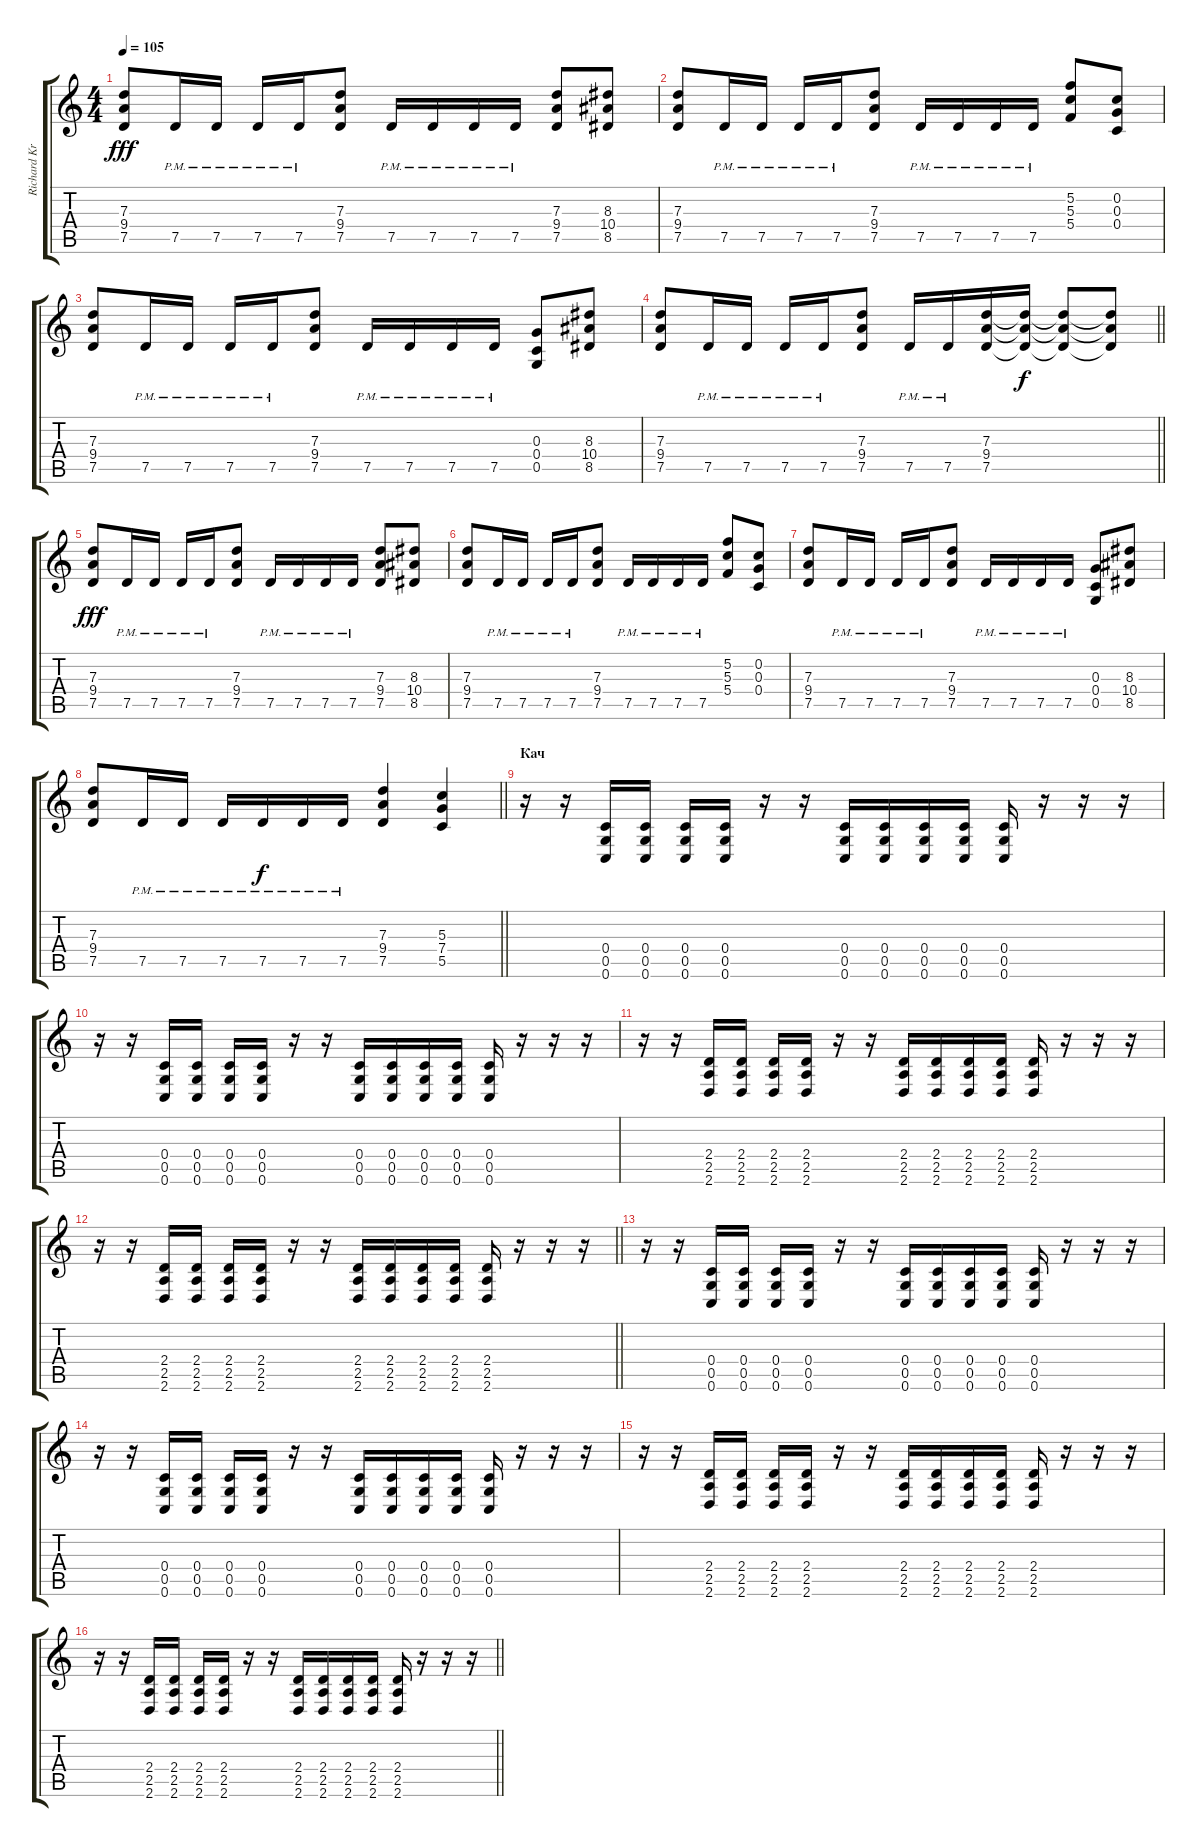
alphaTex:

\track ("Richard Kruspe" "Richard Kr") {instrument distortionguitar}
\staff {score tabs}
\tuning (E4 C4 G3 C3 G2 C2) {hide}
\ts (4 4)
\tempo 105
\clef g2
\ks c
(7.3 9.4 7.5).8{dy fff balance 0} 7.5{pm}.16 7.5{pm}.16 7.5{pm}.16 7.5{pm}.16 (7.3 9.4 7.5).8 7.5{pm}.16 7.5{pm}.16 7.5{pm}.16 7.5{pm}.16 (7.3 9.4 7.5).8 (8.3 10.4 8.5).8 |
(7.3 9.4 7.5).8 7.5{pm}.16 7.5{pm}.16 7.5{pm}.16 7.5{pm}.16 (7.3 9.4 7.5).8 7.5{pm}.16 7.5{pm}.16 7.5{pm}.16 7.5{pm}.16 (5.2 5.3 5.4).8 (0.2 0.3 0.4).8 |
(7.3 9.4 7.5).8{balance 0} 7.5{pm}.16 7.5{pm}.16 7.5{pm}.16 7.5{pm}.16 (7.3 9.4 7.5).8 7.5{pm}.16 7.5{pm}.16 7.5{pm}.16 7.5{pm}.16 (0.3 0.4 0.5).8 (8.3 10.4 8.5).8 |
\barLineRight lightlight
(7.3 9.4 7.5).8 7.5{pm}.16 7.5{pm}.16 7.5{pm}.16 7.5{pm}.16 (7.3 9.4 7.5).8 7.5{pm}.16 7.5{pm}.16 (7.3 9.4 7.5).16 (7.3{t} 9.4{t} 7.5{t}).16{dy f} (7.3{t} 9.4{t} 7.5{t}).8 (7.3{t} 9.4{t} 7.5{t}).8 |
(7.3 9.4 7.5).8{dy fff balance 16} 7.5{pm}.16 7.5{pm}.16 7.5{pm}.16 7.5{pm}.16 (7.3 9.4 7.5).8 7.5{pm}.16 7.5{pm}.16 7.5{pm}.16 7.5{pm}.16 (7.3 9.4 7.5).8 (8.3 10.4 8.5).8 |
(7.3 9.4 7.5).8 7.5{pm}.16 7.5{pm}.16 7.5{pm}.16 7.5{pm}.16 (7.3 9.4 7.5).8 7.5{pm}.16 7.5{pm}.16 7.5{pm}.16 7.5{pm}.16 (5.2 5.3 5.4).8 (0.2 0.3 0.4).8 |
(7.3 9.4 7.5).8{balance 16} 7.5{pm}.16 7.5{pm}.16 7.5{pm}.16 7.5{pm}.16 (7.3 9.4 7.5).8 7.5{pm}.16 7.5{pm}.16 7.5{pm}.16 7.5{pm}.16 (0.3 0.4 0.5).8 (8.3 10.4 8.5).8 |
\barLineRight lightlight
(7.3 9.4 7.5).8 7.5{pm}.16 7.5{pm}.16 7.5{pm}.16 7.5{pm}.16{dy f} 7.5{pm}.16 7.5{pm}.16 (7.3 9.4 7.5).4 (5.3 7.4 5.5).4 |
\section ("" "Кач")
r.16{balance 0} r.16 (0.4 0.5 0.6).16 (0.4 0.5 0.6).16 (0.4 0.5 0.6).16 (0.4 0.5 0.6).16 r.16 r.16 (0.4 0.5 0.6).16 (0.4 0.5 0.6).16 (0.4 0.5 0.6).16 (0.4 0.5 0.6).16 (0.4 0.5 0.6).16 r.16 r.16 r.16 |
r.16 r.16 (0.4 0.5 0.6).16 (0.4 0.5 0.6).16 (0.4 0.5 0.6).16 (0.4 0.5 0.6).16 r.16 r.16 (0.4 0.5 0.6).16 (0.4 0.5 0.6).16 (0.4 0.5 0.6).16 (0.4 0.5 0.6).16 (0.4 0.5 0.6).16 r.16 r.16 r.16 |
r.16 r.16 (2.4 2.5 2.6).16 (2.4 2.5 2.6).16 (2.4 2.5 2.6).16 (2.4 2.5 2.6).16 r.16 r.16 (2.4 2.5 2.6).16 (2.4 2.5 2.6).16 (2.4 2.5 2.6).16 (2.4 2.5 2.6).16 (2.4 2.5 2.6).16 r.16 r.16 r.16 |
\barLineRight lightlight
r.16 r.16 (2.4 2.5 2.6).16 (2.4 2.5 2.6).16 (2.4 2.5 2.6).16 (2.4 2.5 2.6).16 r.16 r.16 (2.4 2.5 2.6).16 (2.4 2.5 2.6).16 (2.4 2.5 2.6).16 (2.4 2.5 2.6).16 (2.4 2.5 2.6).16 r.16 r.16 r.16 |
r.16 r.16 (0.4 0.5 0.6).16 (0.4 0.5 0.6).16 (0.4 0.5 0.6).16 (0.4 0.5 0.6).16 r.16 r.16 (0.4 0.5 0.6).16 (0.4 0.5 0.6).16 (0.4 0.5 0.6).16 (0.4 0.5 0.6).16 (0.4 0.5 0.6).16 r.16 r.16 r.16 |
r.16 r.16 (0.4 0.5 0.6).16 (0.4 0.5 0.6).16 (0.4 0.5 0.6).16 (0.4 0.5 0.6).16 r.16 r.16 (0.4 0.5 0.6).16 (0.4 0.5 0.6).16 (0.4 0.5 0.6).16 (0.4 0.5 0.6).16 (0.4 0.5 0.6).16 r.16 r.16 r.16 |
r.16 r.16 (2.4 2.5 2.6).16 (2.4 2.5 2.6).16 (2.4 2.5 2.6).16 (2.4 2.5 2.6).16 r.16 r.16 (2.4 2.5 2.6).16 (2.4 2.5 2.6).16 (2.4 2.5 2.6).16 (2.4 2.5 2.6).16 (2.4 2.5 2.6).16 r.16 r.16 r.16 |
\barLineRight lightlight
r.16 r.16 (2.4 2.5 2.6).16 (2.4 2.5 2.6).16 (2.4 2.5 2.6).16 (2.4 2.5 2.6).16 r.16 r.16 (2.4 2.5 2.6).16 (2.4 2.5 2.6).16 (2.4 2.5 2.6).16 (2.4 2.5 2.6).16 (2.4 2.5 2.6).16 r.16 r.16 r.16
